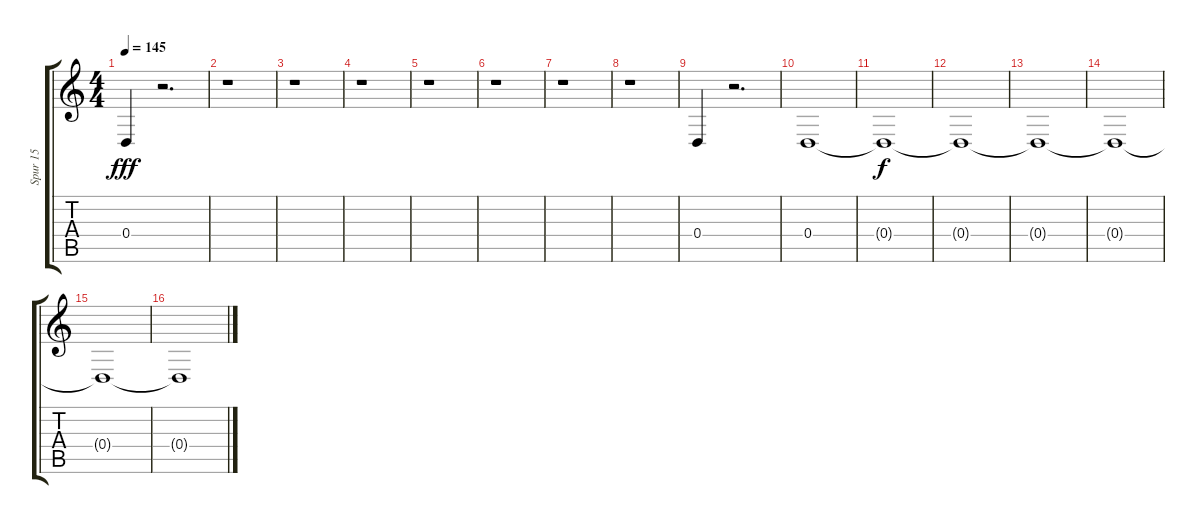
\track ("Spur 15" "Spur 15") {instrument orchestrahit}
\staff {score tabs}
\tuning (E4 B3 G3 D3 A2 E2) {hide}
\ts (4 4)
\tempo 145
\clef g2
\ks c
0.4.4{dy fff} r.2{d} |
r.1 |
r.1 |
r.1 |
r.1 |
r.1 |
r.1 |
r.1 |
0.4.4 r.2{d} |
0.4.1 |
0.4{t}.1{dy f} |
0.4{t}.1 |
0.4{t}.1 |
0.4{t}.1 |
0.4{t}.1 |
0.4{t}.1
